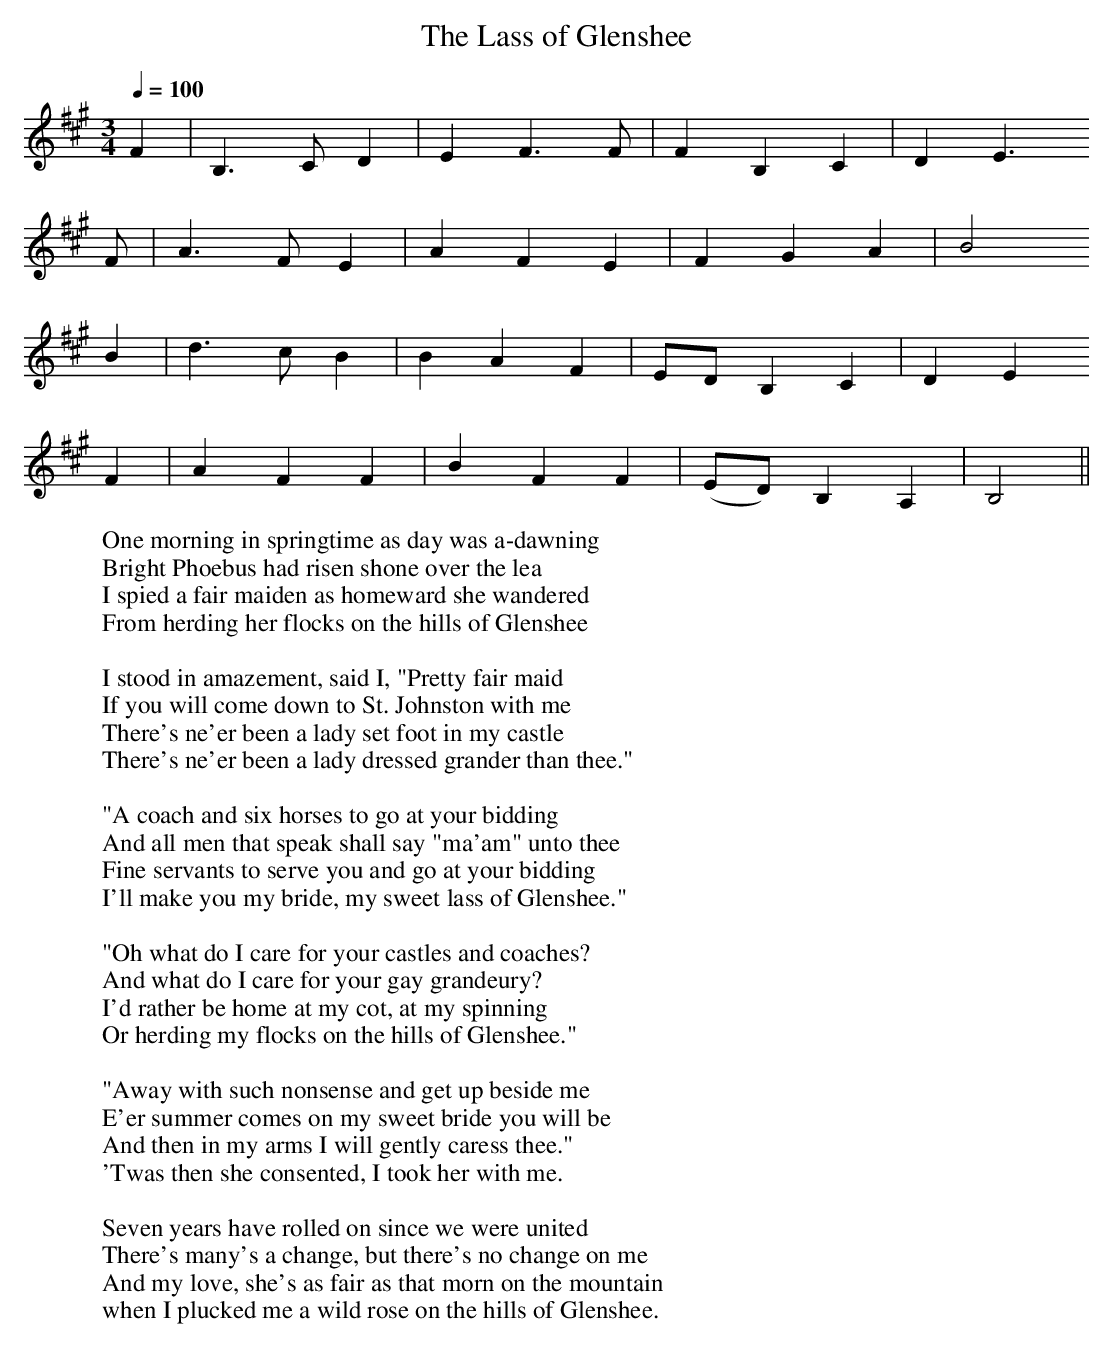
X:1
T:Lass of Glenshee, The
M:3/4
L:1/8
Q:1/4=100
K:Bdor
F2 | B,3 C D2 | E2 F3 F | F2 B,2 C2 | D2 E3
F | A3 F E2 | A2 F2 E2 | F2 G2 A2 | B4
B2 | d3 c B2 | B2 A2 F2 | ED B,2 C2 | D2 E2
F2 | A2 F2 F2 | B2 F2 F2 | (ED) B,2 A,2 | B,4 ||
W:One morning in springtime as day was a-dawning
W:Bright Phoebus had risen shone over the lea
W:I spied a fair maiden as homeward she wandered
W:From herding her flocks on the hills of Glenshee
W:
W:I stood in amazement, said I, "Pretty fair maid
W:If you will come down to St. Johnston with me
W:There's ne'er been a lady set foot in my castle
W:There's ne'er been a lady dressed grander than thee."
W:
W:"A coach and six horses to go at your bidding
W:And all men that speak shall say "ma'am" unto thee
W:Fine servants to serve you and go at your bidding
W:I'll make you my bride, my sweet lass of Glenshee."
W:
W:"Oh what do I care for your castles and coaches?
W:And what do I care for your gay grandeury?
W:I'd rather be home at my cot, at my spinning
W:Or herding my flocks on the hills of Glenshee."
W:
W:"Away with such nonsense and get up beside me
W:E'er summer comes on my sweet bride you will be
W:And then in my arms I will gently caress thee."
W:'Twas then she consented, I took her with me.
W:
W:Seven years have rolled on since we were united
W:There's many's a change, but there's no change on me
W:And my love, she's as fair as that morn on the mountain
W:when I plucked me a wild rose on the hills of Glenshee.
